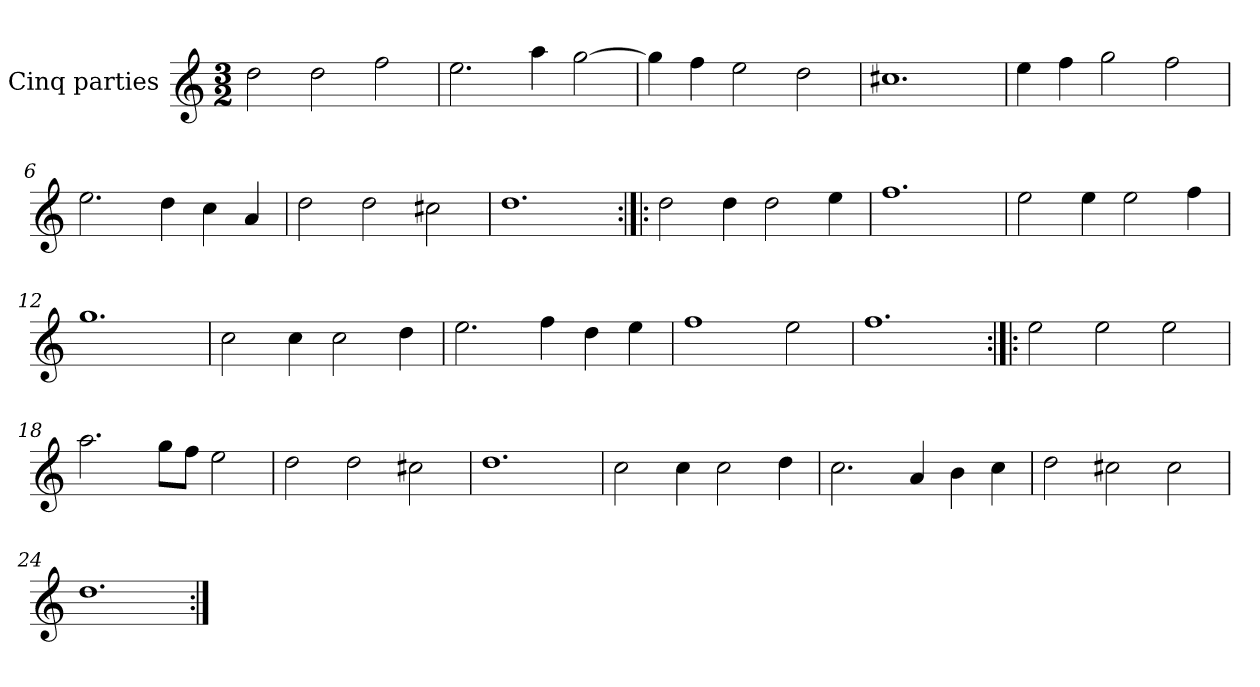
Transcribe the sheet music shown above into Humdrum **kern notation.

**kern
*part1
*staff1
*I"Cinq parties
*clefG2
*k[]
*M3/2
*MM180
=1
2dd\
2dd\
2ff\
=2
2.ee\
4aa\
[2gg\
=3
4gg\]
4ff\
2ee\
2dd\
=4
1.cc#X
=5
4ee\
4ff\
2gg\
2ff\
=6
2.ee\
4dd\
4cc\
4a/
=7
2dd\
2dd\
2cc#X\
=8
1.dd
=9:|!|:
2dd\
4dd\
2dd\
4ee\
=10
1.ff
=11
2ee\
4ee\
2ee\
4ff\
=12
1.gg
=13
2cc\
4cc\
2cc\
4dd\
=14
2.ee\
4ff\
4dd\
4ee\
=15
1ff
2ee\
=16
1.ff
=17:|!|:
2ee\
2ee\
2ee\
=18
2.aa\
8gg\L
8ff\J
2ee\
=19
2dd\
2dd\
2cc#X\
=20
1.dd
=21
2cc\
4cc\
2cc\
4dd\
=22
2.cc\
4a/
4b\
4cc\
=23
2dd\
2cc#X\
2cc#\
=24
1.dd
=:|!
*-
